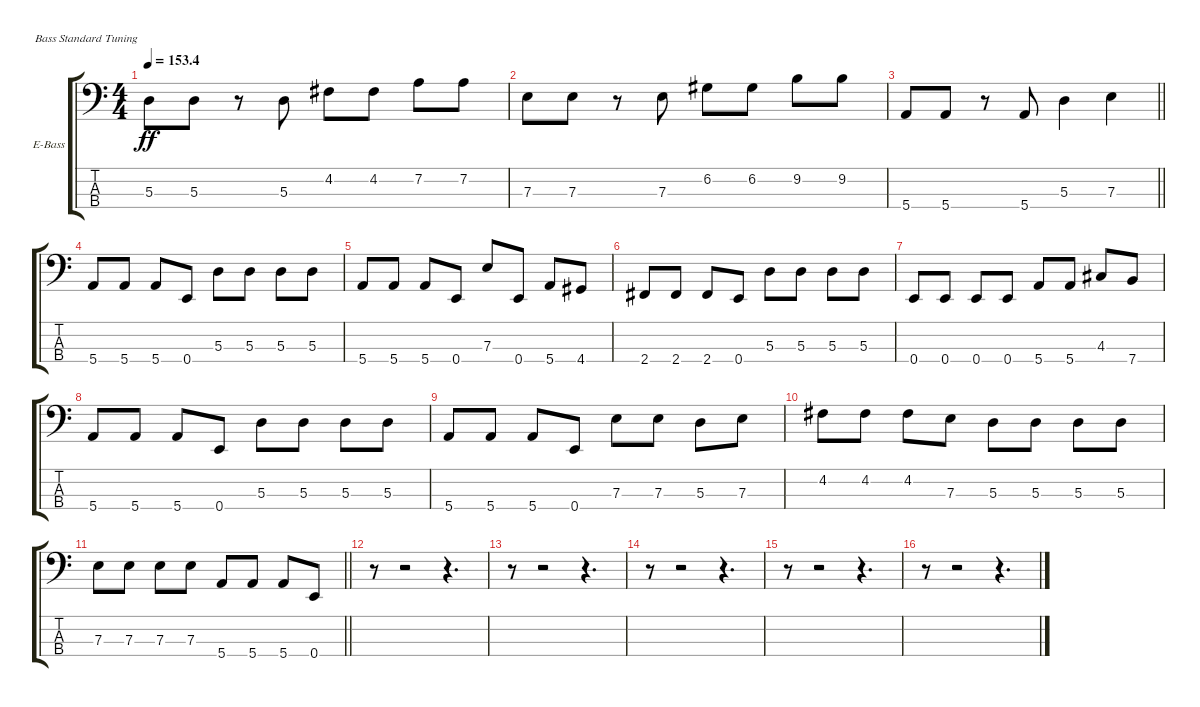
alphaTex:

\bracketExtendMode groupsimilarinstruments
\firstSystemTrackNameOrientation horizontal
\otherSystemsTrackNameOrientation horizontal
\track ("bass" "E-Bass") {instrument electricbassfinger}
\staff {score tabs}
\tuning (G2 D2 A1 E1)
\ts (4 4)
\tempo
153.4
\accidentals auto
\clef f4
\ottava regular
\simile none
\ks c
5.3.8{dy ff} 5.3.8 r.8 5.3.8 4.2.8 4.2.8 7.2.8 7.2.8 |
7.3.8 7.3.8 r.8 7.3.8 6.2.8 6.2.8 9.2.8 9.2.8 |
\barLineRight lightlight
5.4.8 5.4.8 r.8 5.4.8 5.3.4 7.3.4 |
5.4.8 5.4.8 5.4.8 0.4.8 5.3.8 5.3.8 5.3.8 5.3.8 |
5.4.8 5.4.8 5.4.8 0.4.8 7.3.8 0.4.8 5.4.8 4.4.8 |
2.4.8 2.4.8 2.4.8 0.4.8 5.3.8 5.3.8 5.3.8 5.3.8 |
0.4.8 0.4.8 0.4.8 0.4.8 5.4.8 5.4.8 4.3.8 7.4.8 |
5.4.8 5.4.8 5.4.8 0.4.8 5.3.8 5.3.8 5.3.8 5.3.8 |
5.4.8 5.4.8 5.4.8 0.4.8 7.3.8 7.3.8 5.3.8 7.3.8 |
4.2.8 4.2.8 4.2.8 7.3.8 5.3.8 5.3.8 5.3.8 5.3.8 |
\barLineRight lightlight
7.3.8 7.3.8 7.3.8 7.3.8 5.4.8 5.4.8 5.4.8 0.4.8 |
r.8 r.2 r.4{d} |
r.8 r.2 r.4{d} |
r.8 r.2 r.4{d} |
r.8 r.2 r.4{d} |
r.8 r.2 r.4{d}
